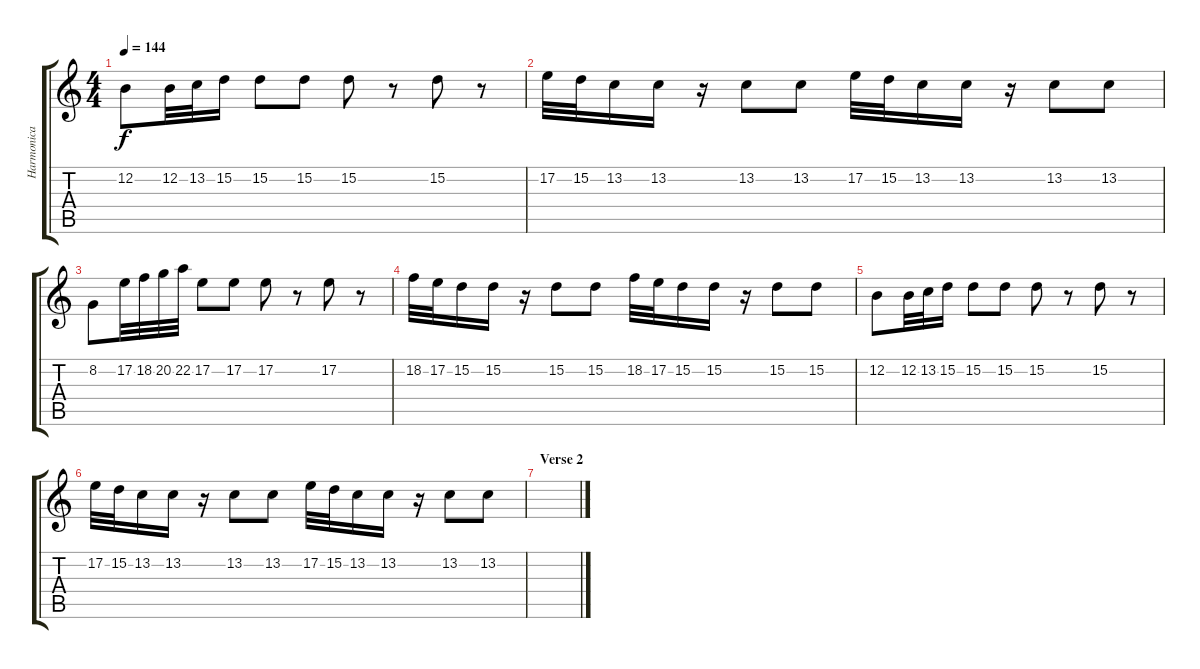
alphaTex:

\track ("Harmonica" "Harmonica") {instrument harmonica}
\staff {score tabs}
\tuning (E4 B3 G3 D3 A2 E2) {hide}
\ts (4 4)
\tempo 144
\clef g2
\ks c
12.2.8{dy f} 12.2.32 13.2.32 15.2.16 15.2.8 15.2.8 15.2.8 r.8 15.2.8 r.8 |
17.2.32 15.2.32 13.2.16 13.2.16 r.16 13.2.8 13.2.8 17.2.32 15.2.32 13.2.16 13.2.16 r.16 13.2.8 13.2.8 |
8.2.8 17.2.32 18.2.32 20.2.32 22.2.32 17.2.8 17.2.8 17.2.8 r.8 17.2.8 r.8 |
18.2.32 17.2.32 15.2.16 15.2.16 r.16 15.2.8 15.2.8 18.2.32 17.2.32 15.2.16 15.2.16 r.16 15.2.8 15.2.8 |
12.2.8 12.2.32 13.2.32 15.2.16 15.2.8 15.2.8 15.2.8 r.8 15.2.8 r.8 |
17.2.32 15.2.32 13.2.16 13.2.16 r.16 13.2.8 13.2.8 17.2.32 15.2.32 13.2.16 13.2.16 r.16 13.2.8 13.2.8 |
\section ("" "Verse 2")
